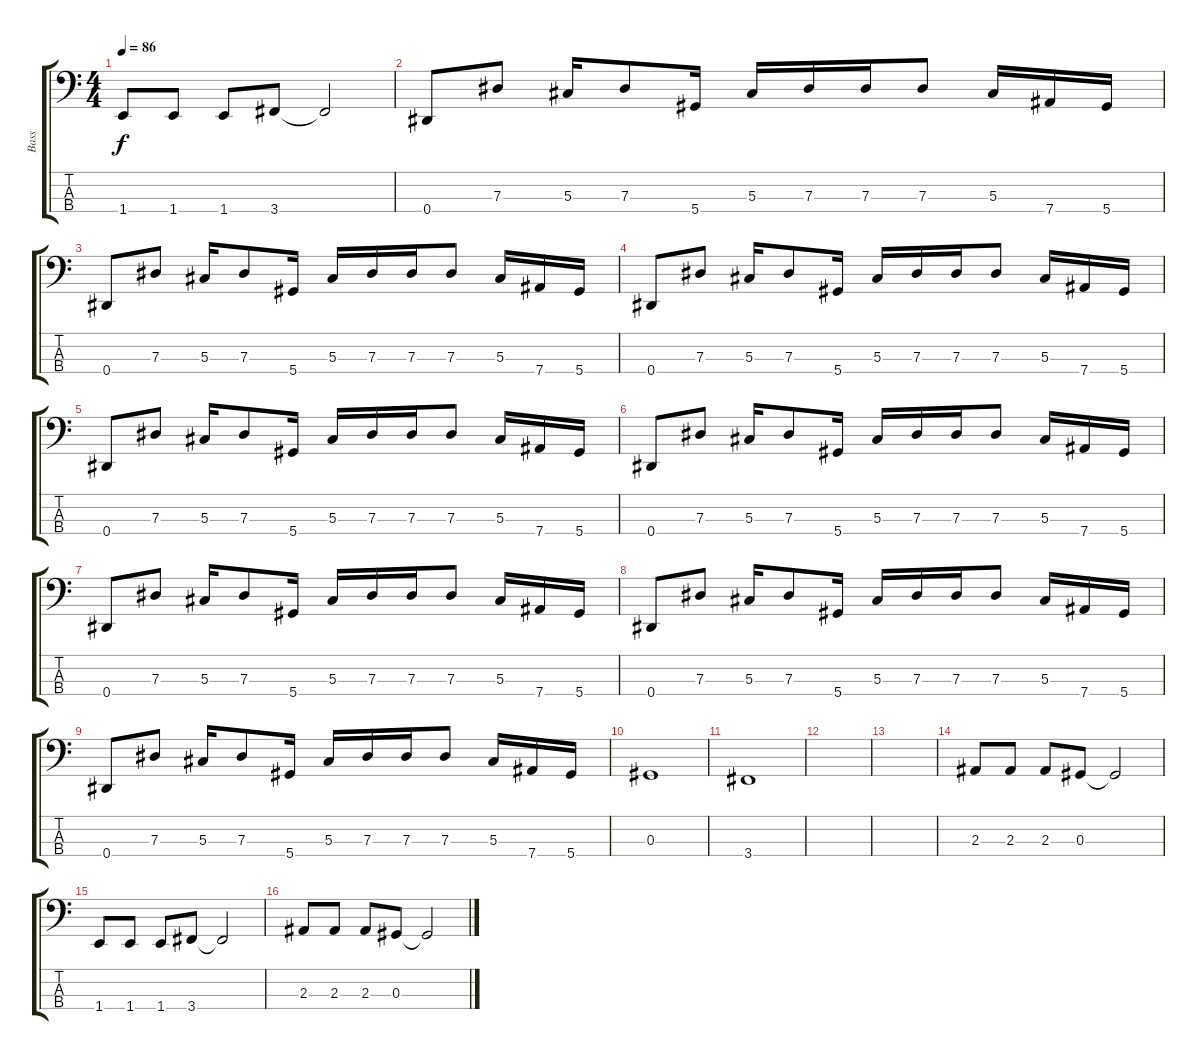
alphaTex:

\track ("Bass" "Bass") {instrument electricbassfinger}
\staff {score tabs}
\tuning (Gb2 Db2 Ab1 Eb1) {hide}
\ts (4 4)
\tempo 86
\clef f4
\ks c
1.4.8{dy f} 1.4.8 1.4.8 3.4.8 3.4{t}.2 |
0.4.8 7.3.8 5.3.16 7.3.8 5.4.16 5.3.16 7.3.16 7.3.16 7.3.8 5.3.16 7.4.16 5.4.16 |
0.4.8 7.3.8 5.3.16 7.3.8 5.4.16 5.3.16 7.3.16 7.3.16 7.3.8 5.3.16 7.4.16 5.4.16 |
0.4.8 7.3.8 5.3.16 7.3.8 5.4.16 5.3.16 7.3.16 7.3.16 7.3.8 5.3.16 7.4.16 5.4.16 |
0.4.8 7.3.8 5.3.16 7.3.8 5.4.16 5.3.16 7.3.16 7.3.16 7.3.8 5.3.16 7.4.16 5.4.16 |
0.4.8 7.3.8 5.3.16 7.3.8 5.4.16 5.3.16 7.3.16 7.3.16 7.3.8 5.3.16 7.4.16 5.4.16 |
0.4.8 7.3.8 5.3.16 7.3.8 5.4.16 5.3.16 7.3.16 7.3.16 7.3.8 5.3.16 7.4.16 5.4.16 |
0.4.8 7.3.8 5.3.16 7.3.8 5.4.16 5.3.16 7.3.16 7.3.16 7.3.8 5.3.16 7.4.16 5.4.16 |
0.4.8 7.3.8 5.3.16 7.3.8 5.4.16 5.3.16 7.3.16 7.3.16 7.3.8 5.3.16 7.4.16 5.4.16 |
0.3.1 |
3.4.1 |
|
|
2.3.8 2.3.8 2.3.8 0.3.8 0.3{t}.2 |
1.4.8 1.4.8 1.4.8 3.4.8 3.4{t}.2 |
2.3.8 2.3.8 2.3.8 0.3.8 0.3{t}.2
